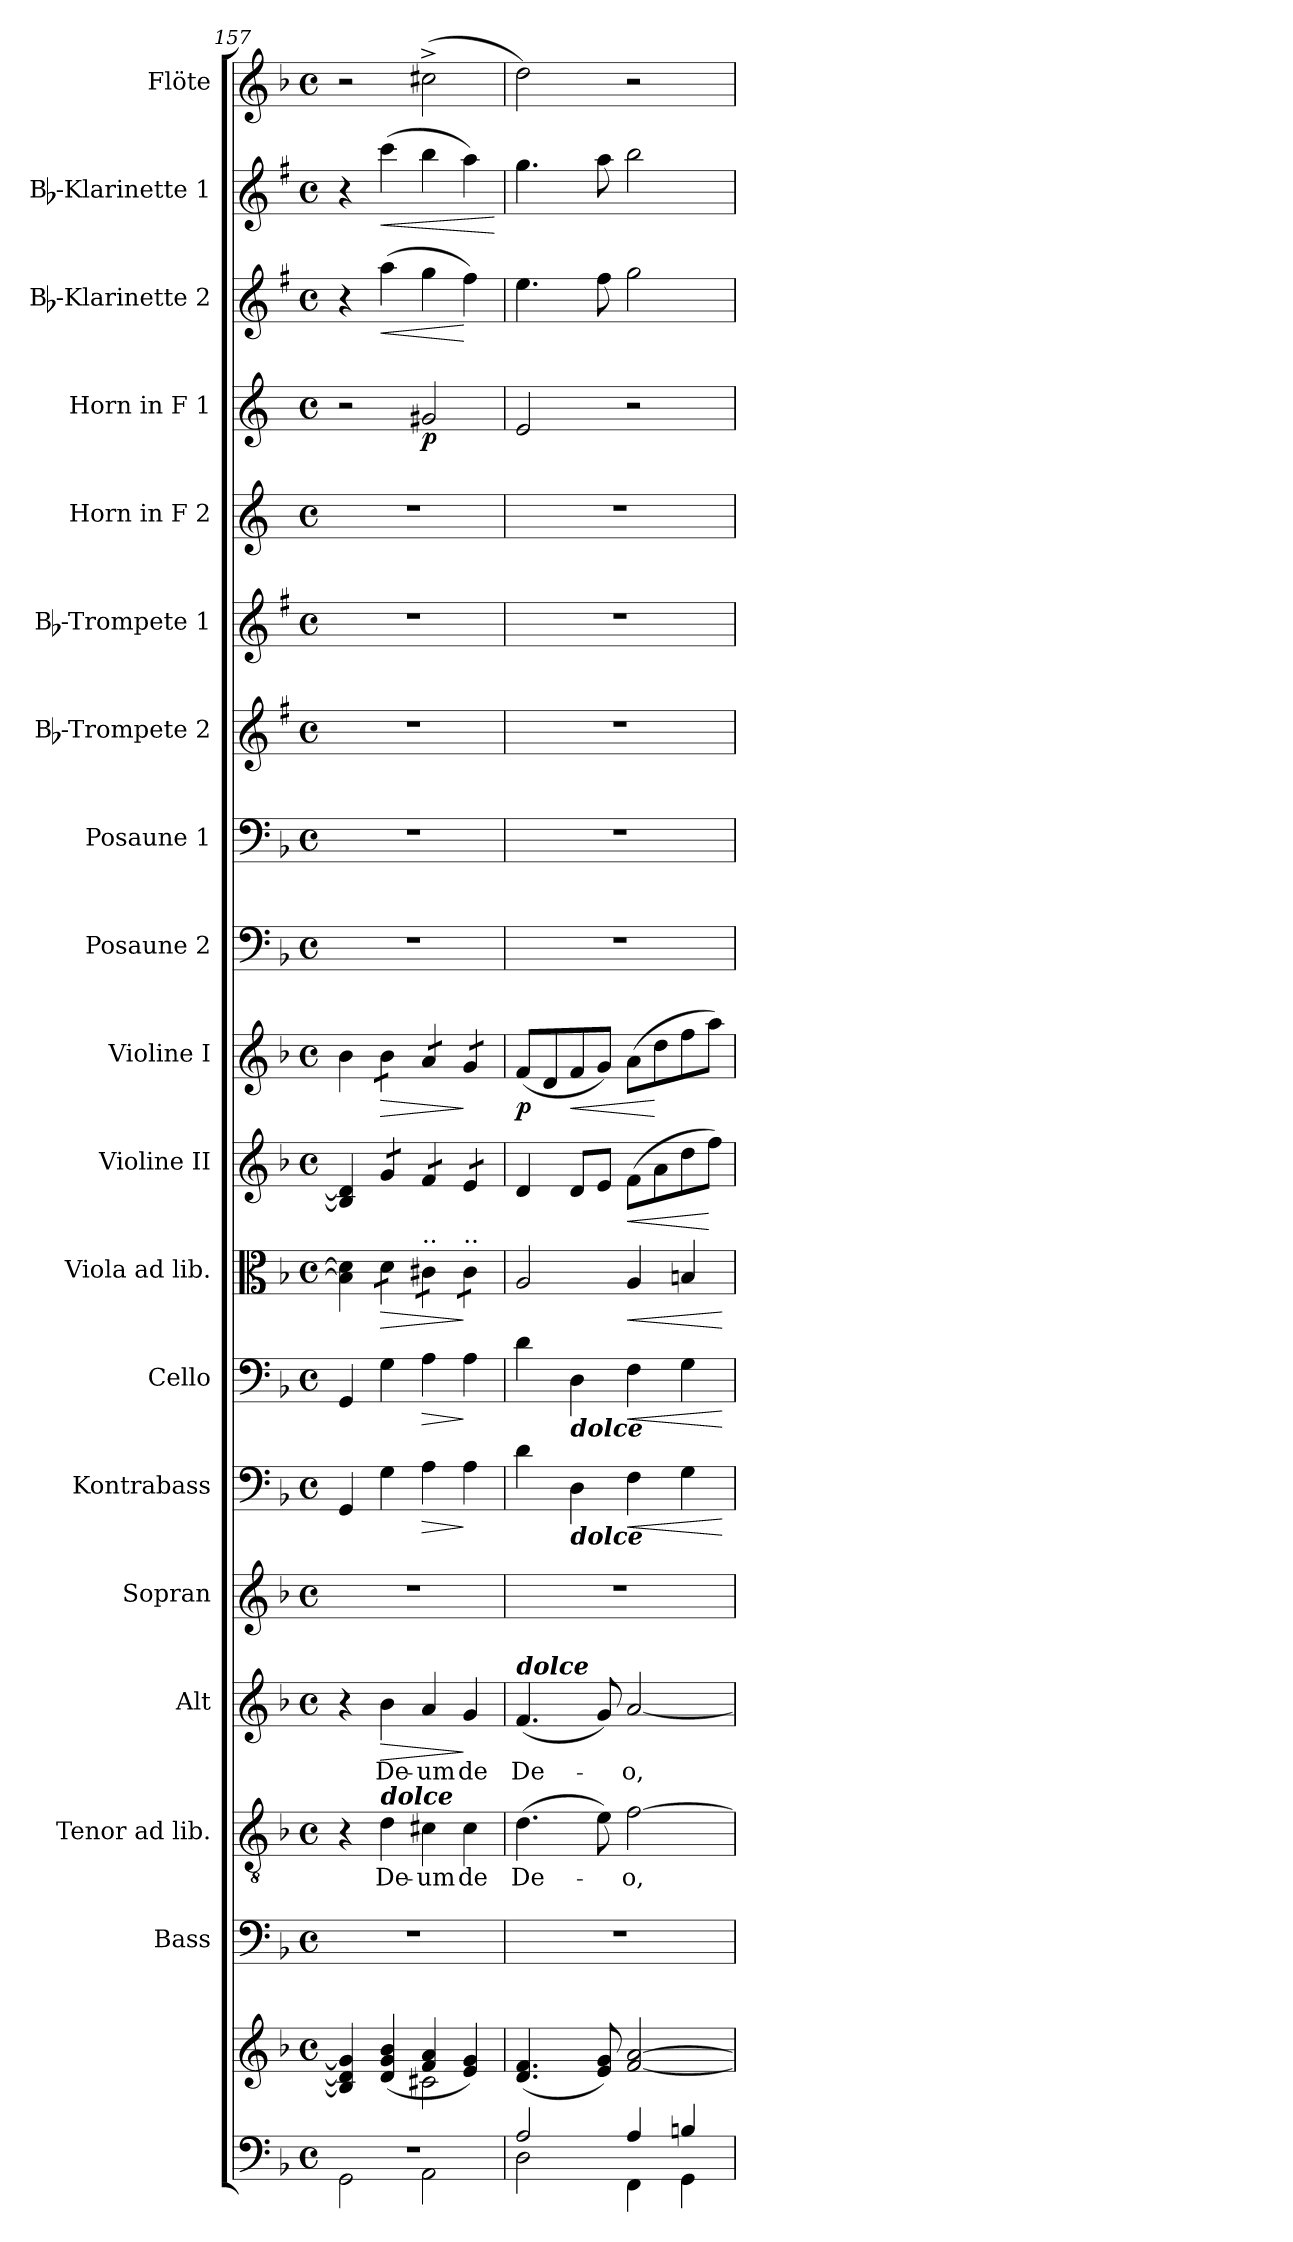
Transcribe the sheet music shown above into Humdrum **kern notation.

**kern	**kern	**kern	**kern	**text	**kern	**text	**dynam	**kern	**kern	**dynam	**kern	**dynam	**kern	**dynam	**kern	**dynam	**kern	**dynam	**kern	**kern	**kern	**kern	**kern	**kern	**dynam	**kern	**dynam	**kern	**dynam	**kern
*part19	*part19	*part18	*part17	*part17	*part16	*part16	*part16	*part15	*part14	*part14	*part13	*part13	*part12	*part12	*part11	*part11	*part10	*part10	*part9	*part8	*part7	*part6	*part5	*part4	*part4	*part3	*part3	*part2	*part2	*part1
*staff20	*staff19	*staff18	*staff17	*staff17	*staff16	*staff16	*staff16	*staff15	*staff14	*staff14	*staff13	*staff13	*staff12	*staff12	*staff11	*staff11	*staff10	*staff10	*staff9	*staff8	*staff7	*staff6	*staff5	*staff4	*staff4	*staff3	*staff3	*staff2	*staff2	*staff1
*	*	*I"Bass	*I"Tenor ad lib.	*	*I"Alt	*	*	*I"Sopran	*I"Kontrabass	*	*I"Cello	*	*I"Viola ad lib.	*	*I"Violine II	*	*I"Violine I	*	*I"Posaune 2	*I"Posaune 1	*I"Bb-Trompete 2	*I"Bb-Trompete 1	*I"Horn in F 2	*I"Horn in F 1	*	*I"Bb-Klarinette 2	*	*I"Bb-Klarinette 1	*	*I"Flöte
*	*	*I'B.	*I'T.	*	*I'A.	*	*	*I'S.	*I'Kb.	*	*	*	*I'Vla.	*	*I'Vl. II	*	*I'Vl. I	*	*I'Pos. 2	*I'Pos. 1	*I'Bb Trp. 2	*I'Bb Trp. 1	*	*	*	*I'Bb Kl. 2	*	*I'Bb Kl. 1	*	*I'Fl.
*clefF4	*clefG2	*clefF4	*clefGv2	*	*clefG2	*	*	*clefG2	*clefF4	*	*clefF4	*	*clefC3	*	*clefG2	*	*clefG2	*	*clefF4	*clefF4	*clefG2	*clefG2	*clefG2	*clefG2	*	*clefG2	*	*clefG2	*	*clefG2
*	*	*	*	*	*	*	*	*	*ITrd7c12	*	*	*	*	*	*	*	*	*	*	*	*ITrd1c2	*ITrd1c2	*ITrd4c7	*ITrd4c7	*	*ITrd1c2	*	*ITrd1c2	*	*
*k[b-]	*k[b-]	*k[b-]	*k[b-]	*	*k[b-]	*	*	*k[b-]	*k[b-]	*	*k[b-]	*	*k[b-]	*	*k[b-]	*	*k[b-]	*	*k[b-]	*k[b-]	*k[b-]	*k[b-]	*k[b-]	*k[b-]	*	*k[b-]	*	*k[b-]	*	*k[b-]
*F:	*F:	*F:	*F:	*	*F:	*	*	*F:	*F:	*	*F:	*	*F:	*	*F:	*	*F:	*	*F:	*F:	*F:	*F:	*F:	*F:	*	*F:	*	*F:	*	*F:
*M4/4	*M4/4	*M4/4	*M4/4	*	*M4/4	*	*	*M4/4	*M4/4	*	*M4/4	*	*M4/4	*	*M4/4	*	*M4/4	*	*M4/4	*M4/4	*M4/4	*M4/4	*M4/4	*M4/4	*	*M4/4	*	*M4/4	*	*M4/4
*met(c)	*met(c)	*met(c)	*met(c)	*	*met(c)	*	*	*met(c)	*met(c)	*	*met(c)	*	*met(c)	*	*met(c)	*	*met(c)	*	*met(c)	*met(c)	*met(c)	*met(c)	*met(c)	*met(c)	*	*met(c)	*	*met(c)	*	*met(c)
=157	=157	=157	=157	=157	=157	=157	=157	=157	=157	=157	=157	=157	=157	=157	=157	=157	=157	=157	=157	=157	=157	=157	=157	=157	=157	=157	=157	=157	=157	=157
*^	*^	*	*	*	*	*	*	*	*	*	*	*	*	*	*	*	*	*	*	*	*	*	*	*	*	*	*	*	*	*
1r	2GG\	4B-/] 4d/] 4g/]	2ryy	1r	4r	.	4r	.	.	1r	4GGG/	.	4GG/	.	4B-\] 4d\]	.	4B-/] 4d/]	.	4b-\	.	1r	1r	1r	1r	1r	2r	.	4r	.	4r	.	2r
!	!	!	!	!	!	!	!	!	!	!	!	!	!	!	!LO:TX:a:t=..	!	!	!	!	!	!	!	!	!	!	!	!	!	!	!	!	!
!	!	!	!	!	!LO:TX:a:Bi:t=dolce	!	!	!	!	!	!	!	!	!	!	!	!	!	!	!	!	!	!	!	!	!	!	!	!	!	!	!
!	!	!	!	!	!	!LO:LY:b	!	!LO:LY:b	!LO:HP:b	!	!	!	!	!	!	!LO:HP:b	!	!	!	!LO:HP:b	!	!	!	!	!	!	!	!	!LO:HP:b	!	!LO:HP:b	!
*	*	*	*	*	*	*	*	*	*	*	*	*	*	*	*tremolo	*	*	*	*	*	*	*	*	*	*	*	*	*	*	*	*	*
*	*	*	*	*	*	*	*	*	*	*	*	*	*	*	*	*	*tremolo	*	*	*	*	*	*	*	*	*	*	*	*	*	*	*
*	*	*	*	*	*	*	*	*	*	*	*	*	*	*	*	*	*	*	*tremolo	*	*	*	*	*	*	*	*	*	*	*	*	*
.	.	(4d/ 4g/ 4b-/	.	.	4d\	De-	4b-\	De-	>	.	4GG\	.	4G\	.	8d\L	>	8g/L	.	8b-\L	>	.	.	.	.	.	.	.	(>4gg\	<	(>4bb-\	<	.
.	.	.	.	.	.	.	.	.	.	.	.	.	.	.	8d\J	.	8g/J	.	8b-\J	.	.	.	.	.	.	.	.	.	.	.	.	.
!	!	!	!	!	!	!	!	!	!	!	!	!	!	!	!LO:TX:a:t=..	!	!	!	!	!	!	!	!	!	!	!	!	!	!	!	!	!
!	!	!	!	!	!	!LO:LY:b	!	!LO:LY:b	!	!	!	!LO:HP:b	!	!LO:HP:b	!	!	!	!	!	!	!	!	!	!	!	!	!LO:DY:b	!	!	!	!	!
.	2AA\	4f/ 4a/	2c#X\	.	4c#X\	-um	4a/	-um	.	.	4AA\	>	4A\	>	8c#X\L	.	8f/L	.	8a/L	.	.	.	.	.	.	2c#X/	p	4ff\	.	4aa\	.	(>2cc#X^>\
.	.	.	.	.	.	.	.	.	.	.	.	.	.	.	8c#X\J	.	8f/J	.	8a/J	.	.	.	.	.	.	.	.	.	.	.	.	.
!	!	!	!	!	!	!	!	!	!	!	!	!	!	!	!LO:TX:a:t=..	!	!	!	!	!	!	!	!	!	!	!	!	!	!	!	!	!
!	!	!	!	!	!	!LO:LY:b	!	!LO:LY:b	!	!	!	!	!	!	!	!	!	!	!	!	!	!	!	!	!	!	!	!	!	!	!	!
.	.	4e/ 4g/)	.	.	4c#\	de	4g/	de	]	.	4AA\	]	4A\	]	8c#\L	]	8e/L	.	8g/L	]	.	.	.	.	.	.	.	4ee\)	[	4gg\)	.	.
.	.	.	.	.	.	.	.	.	.	.	.	.	.	.	8c#\J	.	8e/J	.	8g/J	.	.	.	.	.	.	.	.	.	.	.	.	.
*	*	*	*	*	*	*	*	*	*	*	*	*	*	*	*	*	*	*	*Xtremolo	*	*	*	*	*	*	*	*	*	*	*	*	*
*	*	*	*	*	*	*	*	*	*	*	*	*	*	*	*	*	*Xtremolo	*	*	*	*	*	*	*	*	*	*	*	*	*	*	*
*	*	*	*	*	*	*	*	*	*	*	*	*	*	*	*Xtremolo	*	*	*	*	*	*	*	*	*	*	*	*	*	*	*	*	*
*v	*v	*	*	*	*	*	*	*	*	*	*	*	*	*	*	*	*	*	*	*	*	*	*	*	*	*	*	*	*	*	*	*
*	*v	*v	*	*	*	*	*	*	*	*	*	*	*	*	*	*	*	*	*	*	*	*	*	*	*	*	*	*	*	*	*
.	.	.	.	.	.	.	.	.	.	.	.	.	.	.	.	.	.	.	.	.	.	.	.	.	.	.	.	.	[	.
=158	=158	=158	=158	=158	=158	=158	=158	=158	=158	=158	=158	=158	=158	=158	=158	=158	=158	=158	=158	=158	=158	=158	=158	=158	=158	=158	=158	=158	=158	=158
*^	*	*	*	*	*	*	*	*	*	*	*	*	*	*	*	*	*	*	*	*	*	*	*	*	*	*	*	*	*	*
!	!	!	!	!	!	!LO:TX:a:Bi:t=dolce	!	!	!	!	!	!	!	!	!	!	!	!	!	!	!	!	!	!	!	!	!	!	!	!	!
!	!	!	!	!	!LO:LY:b	!	!LO:LY:b	!	!	!	!	!	!	!	!	!	!	!	!LO:DY:b	!	!	!	!	!	!	!	!	!	!	!	!
2A/	2D\	(<4.d/ 4.f/	1r	(>4.d\	De-	(<4.f/	De-	.	1r	4D\	.	4d\	.	2A/	.	4d/	.	(<8f/L	p	1r	1r	1r	1r	1r	2A/	.	4.dd\	.	4.ff\	.	2dd\)
.	.	.	.	.	.	.	.	.	.	.	.	.	.	.	.	.	.	8d/	.	.	.	.	.	.	.	.	.	.	.	.	.
!	!	!	!	!	!	!	!	!	!	!	!	!LO:TX:b:Bi:t=dolce	!	!	!	!	!	!	!	!	!	!	!	!	!	!	!	!	!	!	!
!	!	!	!	!	!	!	!	!	!	!LO:TX:b:Bi:t=dolce	!	!	!	!	!	!	!	!	!	!	!	!	!	!	!	!	!	!	!	!	!
!	!	!	!	!	!	!	!	!	!	!	!	!	!	!	!	!	!	!	!LO:HP:b	!	!	!	!	!	!	!	!	!	!	!	!
.	.	.	.	.	.	.	.	.	.	4DD\	.	4D\	.	.	.	8d/L	.	8f/	<	.	.	.	.	.	.	.	.	.	.	.	.
.	.	8e/ 8g/)	.	8e\)	.	8g/)	.	.	.	.	.	.	.	.	.	8e/J	.	8g/J)	.	.	.	.	.	.	.	.	8ee\	.	8gg\	.	.
!	!	!	!	!	!LO:LY:b	!	!LO:LY:b	!	!	!	!LO:HP:b	!	!LO:HP:b	!	!LO:HP:b	!	!LO:HP:b	!	!	!	!	!	!	!	!	!	!	!	!	!	!
4A/	4FF\	[2f/ [2a/	.	[2f\	-o,	[2a/	-o,	.	.	4FF\	<	4F\	<	4A/	<	(>8f\L	<	(>8a\L	.	.	.	.	.	.	2r	.	2ff\	.	2aa\	.	2r
.	.	.	.	.	.	.	.	.	.	.	.	.	.	.	.	8a\	.	8dd\	[	.	.	.	.	.	.	.	.	.	.	.	.
4Bn/	4GG\	.	.	.	.	.	.	.	.	4GG\	.	4G\	.	4Bn/	.	8dd\	.	8ff\	.	.	.	.	.	.	.	.	.	.	.	.	.
.	.	.	.	.	.	.	.	.	.	.	.	.	.	.	.	8ff\J)	[	8aa\J)	.	.	.	.	.	.	.	.	.	.	.	.	.
*v	*v	*	*	*	*	*	*	*	*	*	*	*	*	*	*	*	*	*	*	*	*	*	*	*	*	*	*	*	*	*	*
.	.	.	.	.	.	.	.	.	.	[	.	[	.	[	.	.	.	.	.	.	.	.	.	.	.	.	.	.	.	.
=	=	=	=	=	=	=	=	=	=	=	=	=	=	=	=	=	=	=	=	=	=	=	=	=	=	=	=	=	=	=
*-	*-	*-	*-	*-	*-	*-	*-	*-	*-	*-	*-	*-	*-	*-	*-	*-	*-	*-	*-	*-	*-	*-	*-	*-	*-	*-	*-	*-	*-	*-
